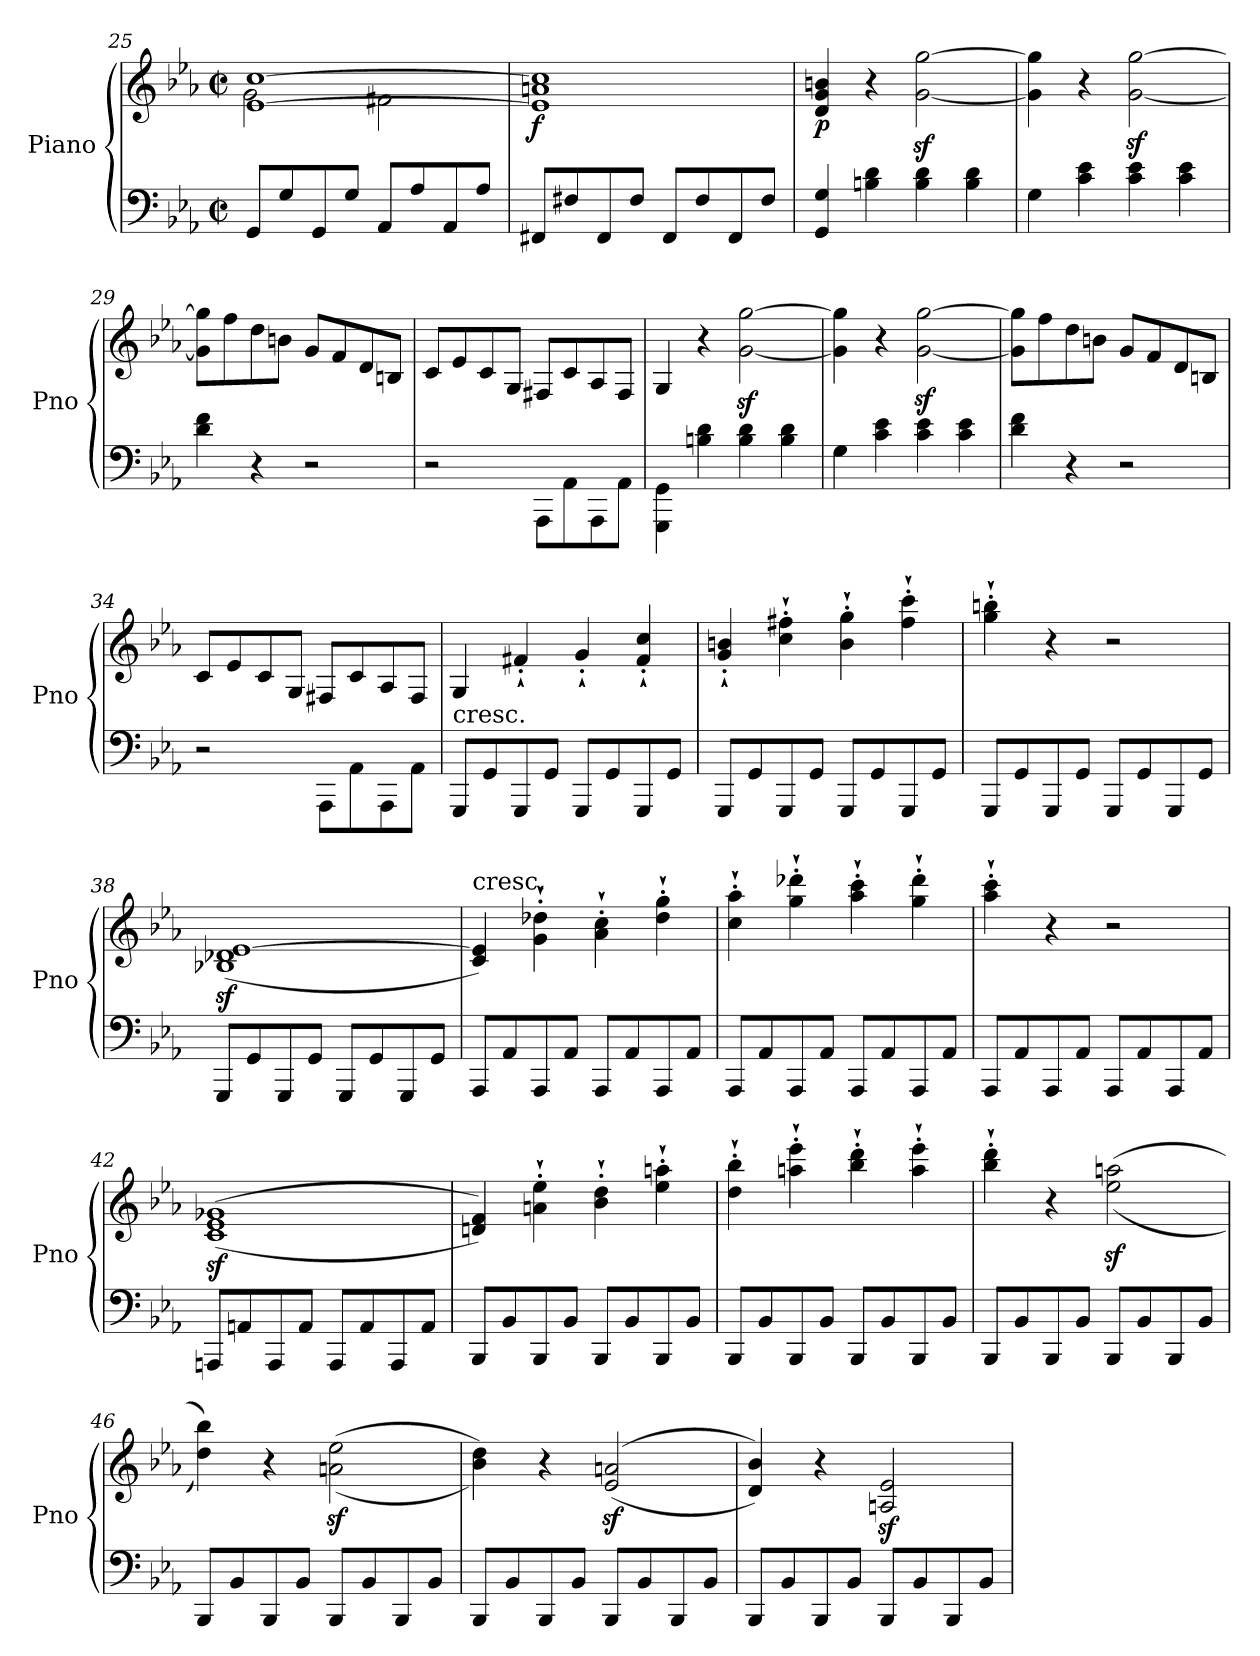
**kern	**kern	**dynam
*part1	*part1	*part1
*staff2	*staff1	*staff1/2
*I"Piano	*	*
*I'Pno	*	*
*clefF4	*clefG2	*
*k[b-e-a-]	*k[b-e-a-]	*
*E-:	*E-:	*
*M2/2	*M2/2	*
*met(c|)	*met(c|)	*
=25	=25	=25
*	*^	*
8GG/L	[1e- [1cc	2g\	.
8G/	.	.	.
8GG/	.	.	.
8G/J	.	.	.
8AA-/L	.	2f#X\	.
8A-/	.	.	.
8AA-/	.	.	.
8A-/J	.	.	.
=26	=26	=26	=26
!	!	!	!LO:DY:b
8FF#X/L	1e-] 1cc]	1an	f
8F#X/	.	.	.
8FF#/	.	.	.
8F#/J	.	.	.
8FF#/L	.	.	.
8F#/	.	.	.
8FF#/	.	.	.
8F#/J	.	.	.
*	*v	*v	*
=27	=27	=27
!	!	!LO:DY:b
4GG/ 4G/	4d/ 4g/ 4bn/	p
4Bn\ 4d\	4r	.
4B\ 4d\	[2g\z< [2gg\z<	.
4B\ 4d\	.	.
=28	=28	=28
4G\	4g\] 4gg\]	.
4c\ 4e-\	4r	.
4c\ 4e-\	[2g\z< [2gg\z<	.
4c\ 4e-\	.	.
=29	=29	=29
4d\ 4f\	8g\] 8gg\]L	.
.	8ff\	.
4r	8dd\	.
.	8bn\J	.
2r	8g/L	.
.	8f/	.
.	8d/	.
.	8Bn/J	.
=30	=30	=30
2r	8c/L	.
.	8e-/	.
.	8c/	.
.	8G/J	.
8AAA-\L	8F#X/L	.
8AA-\	8c/	.
8AAA-\	8A-/	.
8AA-\J	8F#/J	.
=31	=31	=31
4GGG\ 4GG\	4G/	.
4Bn\ 4d\	4r	.
4B\ 4d\	[2g\z< [2gg\z<	.
4B\ 4d\	.	.
=32	=32	=32
4G\	4g\] 4gg\]	.
4c\ 4e-\	4r	.
4c\ 4e-\	[2g\z< [2gg\z<	.
4c\ 4e-\	.	.
=33	=33	=33
4d\ 4f\	8g\] 8gg\]L	.
.	8ff\	.
4r	8dd\	.
.	8bn\J	.
2r	8g/L	.
.	8f/	.
.	8d/	.
.	8Bn/J	.
=34	=34	=34
2r	8c/L	.
.	8e-/	.
.	8c/	.
.	8G/J	.
8AAA-\L	8F#X/L	.
8AA-\	8c/	.
8AAA-\	8A-/	.
8AA-\J	8F#/J	.
=35	=35	=35
!LO:TX:a:t=cresc.	!	!
8GGG/L	4G/	.
8GG/	.	.
8GGG/	4f#X'`/	.
8GG/J	.	.
8GGG/L	4g'`/	.
8GG/	.	.
8GGG/	4f#/'` 4cc/'`	.
8GG/J	.	.
=36	=36	=36
8GGG/L	4g/'` 4bn/'`	.
8GG/	.	.
8GGG/	4cc\'` 4ff#X\'`	.
8GG/J	.	.
8GGG/L	4b\'` 4gg\'`	.
8GG/	.	.
8GGG/	4ff#\'` 4ccc\'`	.
8GG/J	.	.
=37	=37	=37
8GGG/L	4gg\'` 4bbn\'`	.
8GG/	.	.
8GGG/	4r	.
8GG/J	.	.
8GGG/L	2r	.
8GG/	.	.
8GGG/	.	.
8GG/J	.	.
=38	=38	=38
8GGG/L	(>1B-Xz< 1d-Xz< [1e-z<	.
8GG/	.	.
8GGG/	.	.
8GG/J	.	.
8GGG/L	.	.
8GG/	.	.
8GGG/	.	.
8GG/J	.	.
=39	=39	=39
!	!LO:TX:a:t=cresc.	!
8AAA-/L	4c/ 4e-/])	.
8AA-/	.	.
8AAA-/	4g\'` 4dd-X\'`	.
8AA-/J	.	.
8AAA-/L	4a-\'` 4cc\'`	.
8AA-/	.	.
8AAA-/	4dd-\'` 4gg\'`	.
8AA-/J	.	.
=40	=40	=40
8AAA-/L	4cc\'` 4aa-\'`	.
8AA-/	.	.
8AAA-/	4gg\'` 4ddd-X\'`	.
8AA-/J	.	.
8AAA-/L	4aa-\'` 4ccc\'`	.
8AA-/	.	.
8AAA-/	4gg\'` 4ddd-\'`	.
8AA-/J	.	.
=41	=41	=41
8AAA-/L	4aa-\'` 4ccc\'`	.
8AA-/	.	.
8AAA-/	4r	.
8AA-/J	.	.
8AAA-/L	2r	.
8AA-/	.	.
8AAA-/	.	.
8AA-/J	.	.
=42	=42	=42
8AAAn/L	(<(<1cz< 1e-z< 1g-Xz<	.
8AAn/	.	.
8AAA/	.	.
8AA/J	.	.
8AAA/L	.	.
8AA/	.	.
8AAA/	.	.
8AA/J	.	.
=43	=43	=43
8BBB-/L	4dn/ 4f/))	.
8BB-/	.	.
8BBB-/	4an\'` 4ee-\'`	.
8BB-/J	.	.
8BBB-/L	4b-\'` 4dd\'`	.
8BB-/	.	.
8BBB-/	4ee-\'` 4aan\'`	.
8BB-/J	.	.
=44	=44	=44
8BBB-/L	4dd\'` 4bb-\'`	.
8BB-/	.	.
8BBB-/	4aan\'` 4eee-\'`	.
8BB-/J	.	.
8BBB-/L	4bb-\'` 4ddd\'`	.
8BB-/	.	.
8BBB-/	4aa\'` 4eee-\'`	.
8BB-/J	.	.
=45	=45	=45
8BBB-/L	4bb-\'` 4ddd\'`	.
8BB-/	.	.
8BBB-/	4r	.
8BB-/J	.	.
8BBB-/L	(>(>2ee-\z< 2aan\z<	.
8BB-/	.	.
8BBB-/	.	.
8BB-/J	.	.
=46	=46	=46
8BBB-/L	4dd\ 4bb-\))	.
8BB-/	.	.
8BBB-/	4r	.
8BB-/J	.	.
8BBB-/L	(>(>2an\z< 2ee-\z<	.
8BB-/	.	.
8BBB-/	.	.
8BB-/J	.	.
=47	=47	=47
8BBB-/L	4b-\ 4dd\))	.
8BB-/	.	.
8BBB-/	4r	.
8BB-/J	.	.
8BBB-/L	(<(<2e-/z< 2an/z<	.
8BB-/	.	.
8BBB-/	.	.
8BB-/J	.	.
=48	=48	=48
8BBB-/L	4d/ 4b-/))	.
8BB-/	.	.
8BBB-/	4r	.
8BB-/J	.	.
8BBB-/L	2An/z< 2e-/z<	.
8BB-/	.	.
8BBB-/	.	.
8BB-/J	.	.
=	=	=
*-	*-	*-
